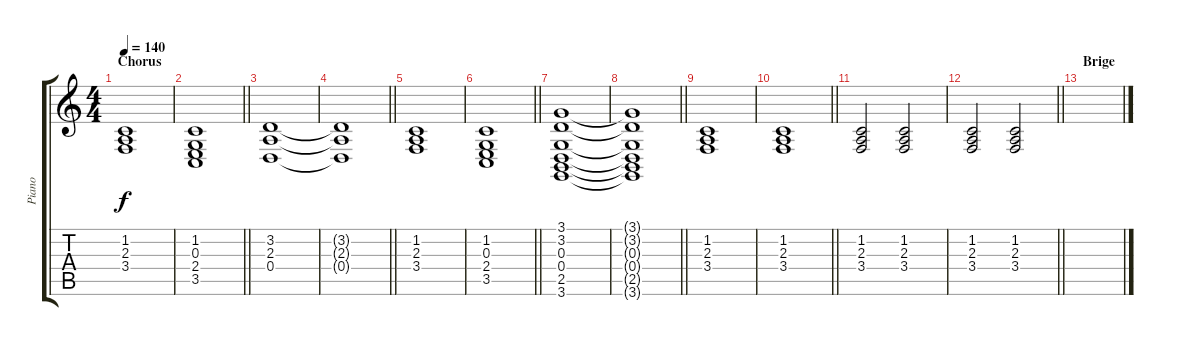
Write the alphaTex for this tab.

\track ("Piano" "Piano") {instrument acousticgrandpiano}
\staff {score tabs}
\tuning (E4 B3 G3 D3 A2 E2) {hide}
\ts (4 4)
\section ("" "Chorus")
\tempo 140
\clef g2
\ks c
(1.2 2.3 3.4).1{dy f} |
\barLineRight lightlight
(1.2 0.3 2.4 3.5).1 |
(3.2 2.3 0.4).1 |
\barLineRight lightlight
(3.2{t} 2.3{t} 0.4{t}).1 |
(1.2 2.3 3.4).1 |
\barLineRight lightlight
(1.2 0.3 2.4 3.5).1 |
(3.1 3.2 0.3 0.4 2.5 3.6).1 |
\barLineRight lightlight
(3.1{t} 3.2{t} 0.3{t} 0.4{t} 2.5{t} 3.6{t}).1 |
(1.2 2.3 3.4).1 |
\barLineRight lightlight
(1.2 2.3 3.4).1 |
(1.2 2.3 3.4).2 (1.2 2.3 3.4).2 |
\barLineRight lightlight
(1.2 2.3 3.4).2 (1.2 2.3 3.4).2 |
\section ("" "Brige")
